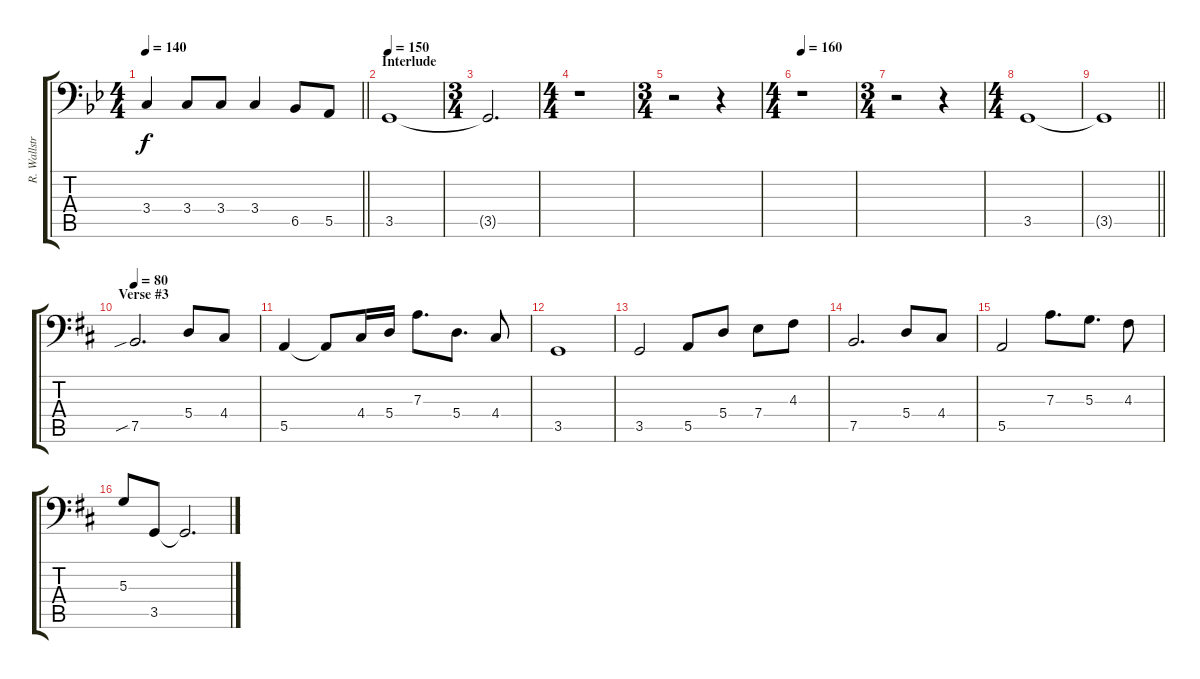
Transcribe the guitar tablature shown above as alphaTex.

\track ("R. Wallström (Bass)" "R. Wallstr") {instrument electricbassfinger}
\staff {score tabs}
\tuning (C3 G2 D2 A1 E1 B0) {hide}
\ts (4 4)
\tempo 140
\clef f4
\barLineRight lightlight
\ks gminor
3.4.4{dy f} 3.4.8 3.4.8 3.4.4 6.5.8 5.5.8 |
\section ("" "Interlude")
\tempo 150
3.5.1{volume 0} |
\ts (3 4)
3.5{t}.2{d} |
\ts (4 4)
r.1 |
\ts (3 4)
r.2 r.4 |
\ts (4 4)
\tempo 160
r.1 |
\ts (3 4)
r.2 r.4 |
\ts (4 4)
3.5.1{volume 12} |
\barLineRight lightlight
3.5{t}.1 |
\section ("" "Verse #3")
\tempo 80
\ks bminor
7.5{sib}.2{d} 5.4.8 4.4.8 |
5.5.4 5.5{t}.8 4.4.16 5.4.16 7.3.8{d} 5.4.8{d} 4.4.8 |
3.5.1 |
3.5.2 5.5.8 5.4.8 7.4.8 4.3.8 |
7.5.2{d} 5.4.8 4.4.8 |
5.5.2 7.3.8{d} 5.3.8{d} 4.3.8 |
5.3.8 3.5.8 3.5{t}.2{d}
